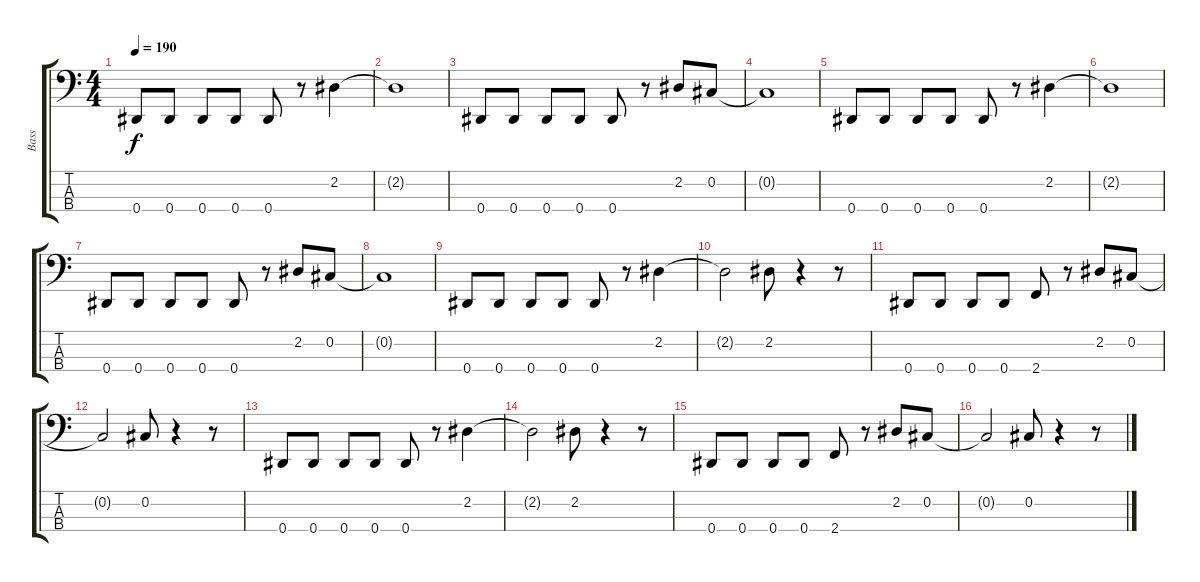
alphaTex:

\track ("Bass" "Bass") {instrument electricbasspick}
\staff {score tabs}
\tuning (Gb2 Db2 Ab1 Eb1) {hide}
\ts (4 4)
\tempo 190
\clef f4
\ks c
0.4.8{dy f instrument electricbasspick} 0.4.8 0.4.8 0.4.8 0.4.8 r.8 2.2.4 |
2.2{t}.1 |
0.4.8 0.4.8 0.4.8 0.4.8 0.4.8 r.8 2.2.8 0.2.8 |
0.2{t}.1 |
0.4.8 0.4.8 0.4.8 0.4.8 0.4.8 r.8 2.2.4 |
2.2{t}.1 |
0.4.8 0.4.8 0.4.8 0.4.8 0.4.8 r.8 2.2.8 0.2.8 |
0.2{t}.1 |
0.4.8 0.4.8 0.4.8 0.4.8 0.4.8 r.8 2.2.4 |
2.2{t}.2 2.2.8 r.4 r.8 |
0.4.8 0.4.8 0.4.8 0.4.8 2.4.8 r.8 2.2.8 0.2.8 |
0.2{t}.2 0.2.8 r.4 r.8 |
0.4.8 0.4.8 0.4.8 0.4.8 0.4.8 r.8 2.2.4 |
2.2{t}.2 2.2.8 r.4 r.8 |
0.4.8 0.4.8 0.4.8 0.4.8 2.4.8 r.8 2.2.8 0.2.8 |
0.2{t}.2 0.2.8 r.4 r.8
